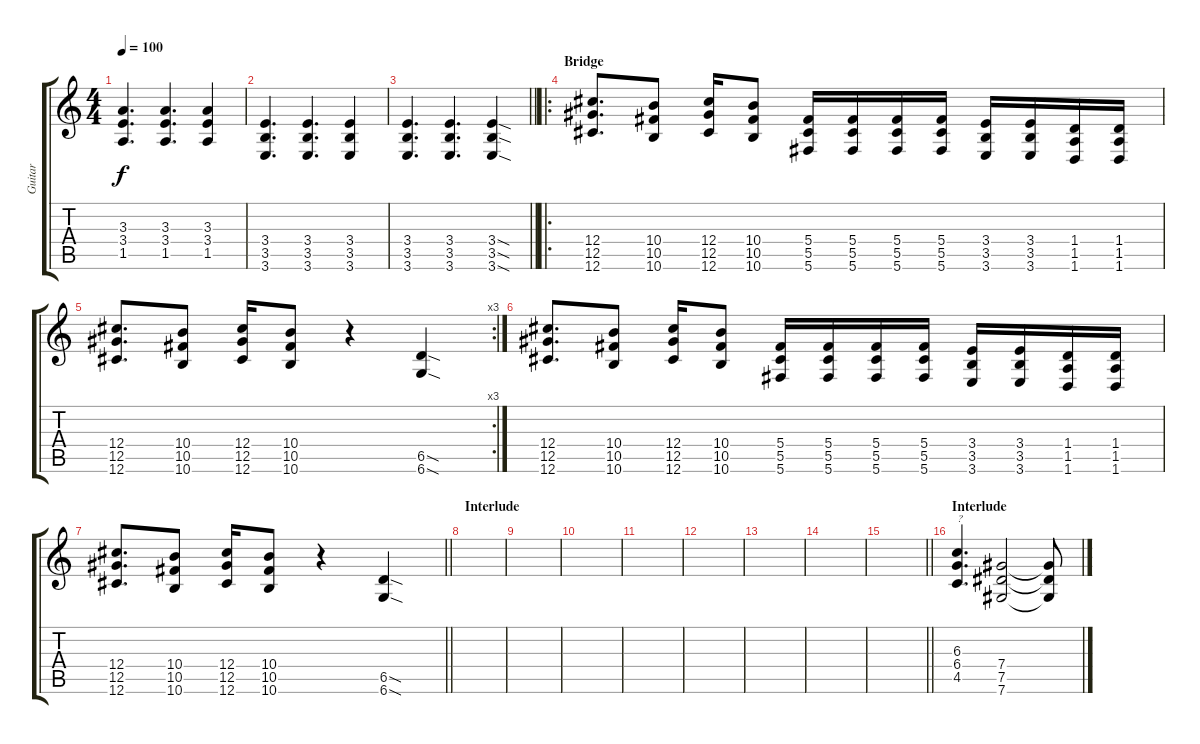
\track ("Guitar" "Guitar") {instrument distortionguitar}
\staff {score tabs}
\tuning (Eb4 Bb3 Gb3 Db3 Ab2 Db2) {hide}
\ts (4 4)
\tempo 100
\clef g2
\ks c
(3.3 3.4 1.5).4{d dy f} (3.3 3.4 1.5).4{d} (3.3 3.4 1.5).4 |
(3.4 3.5 3.6).4{d} (3.4 3.5 3.6).4{d} (3.4 3.5 3.6).4 |
\barLineRight lightlight
(3.4 3.5 3.6).4{d} (3.4 3.5 3.6).4{d} (3.4{sod} 3.5{sod} 3.6{sod}).4 |
\ro
\section ("" "Bridge")
(12.4 12.5 12.6).8{d} (10.4 10.5 10.6).8 (12.4 12.5 12.6).16 (10.4 10.5 10.6).8 (5.4 5.5 5.6).16 (5.4 5.5 5.6).16 (5.4 5.5 5.6).16 (5.4 5.5 5.6).16 (3.4 3.5 3.6).16 (3.4 3.5 3.6).16 (1.4 1.5 1.6).16 (1.4 1.5 1.6).16 |
\rc 3
(12.4 12.5 12.6).8{d} (10.4 10.5 10.6).8 (12.4 12.5 12.6).16 (10.4 10.5 10.6).8 r.4 (6.5{sod} 6.6{sod}).4 |
(12.4 12.5 12.6).8{d} (10.4 10.5 10.6).8 (12.4 12.5 12.6).16 (10.4 10.5 10.6).8 (5.4 5.5 5.6).16 (5.4 5.5 5.6).16 (5.4 5.5 5.6).16 (5.4 5.5 5.6).16 (3.4 3.5 3.6).16 (3.4 3.5 3.6).16 (1.4 1.5 1.6).16 (1.4 1.5 1.6).16 |
\barLineRight lightlight
(12.4 12.5 12.6).8{d} (10.4 10.5 10.6).8 (12.4 12.5 12.6).16 (10.4 10.5 10.6).8 r.4 (6.5{sod} 6.6{sod}).4 |
\section ("" "Interlude")
|
|
|
|
|
|
|
\barLineRight lightlight
|
\section ("" "Interlude")
(6.3 6.4 4.5).4{d txt "?"} (7.4 7.5 7.6).2 (7.4{t} 7.5{t} 7.6{t}).8
